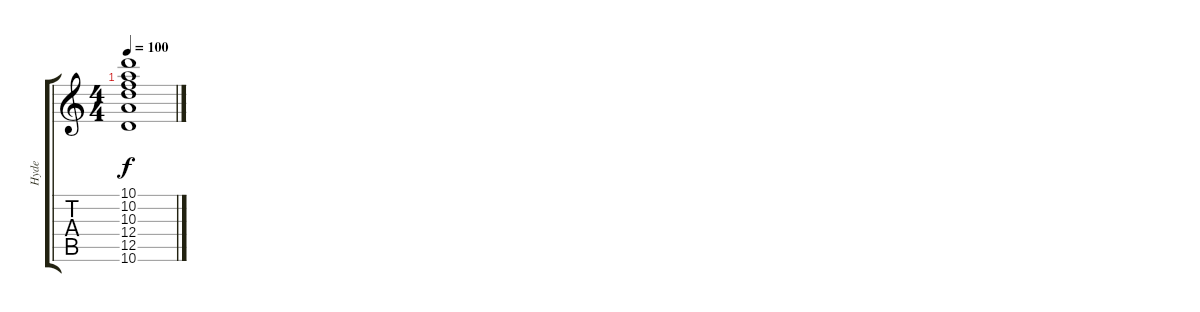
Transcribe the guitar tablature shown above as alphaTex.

\track ("Hyde" "Hyde") {instrument electricguitarmuted}
\staff {score tabs}
\tuning (E4 B3 G3 D3 A2 E2) {hide}
\ts (4 4)
\tempo 100
\clef g2
\ks c
(10.1{t} 10.2{t} 10.3{t} 12.4{t} 12.5{t} 10.6{t}).1{dy f}
